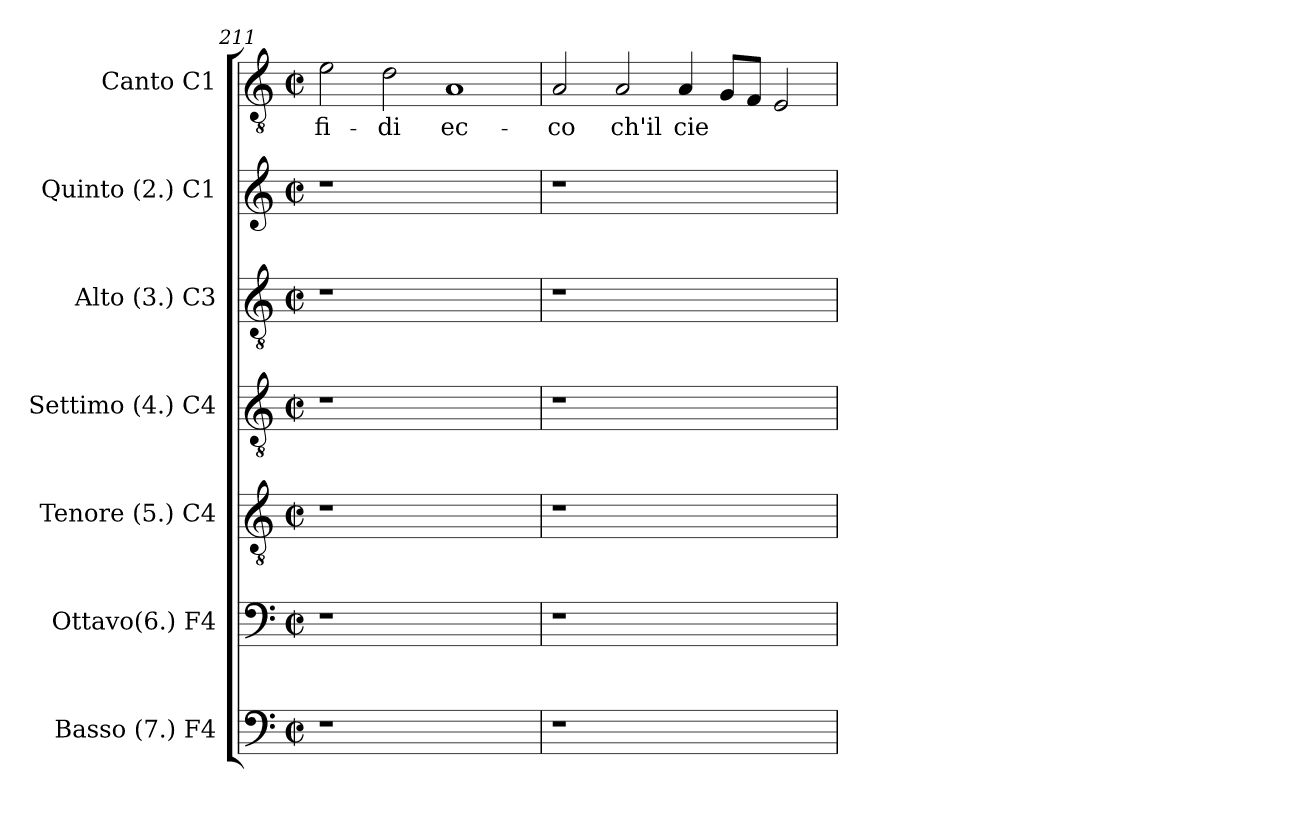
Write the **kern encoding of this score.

**kern	**kern	**kern	**kern	**kern	**kern	**kern	**text
*part7	*part6	*part5	*part4	*part3	*part2	*part1	*part1
*staff7	*staff6	*staff5	*staff4	*staff3	*staff2	*staff1	*staff1
*I"Basso (7.)  F4	*I"Ottavo(6.)  F4	*I"Tenore (5.)  C4	*I"Settimo (4.)  C4	*I"Alto (3.)  C3	*I"Quinto (2.)  C1	*I"Canto  C1	*
*	*	*I'T	*	*I'A	*	*I'C	*
*clefF4	*clefF4	*clefGv2	*clefGv2	*clefGv2	*clefG2	*clefGv2	*
*k[]	*k[]	*k[]	*k[]	*k[]	*k[]	*k[]	*
*C:	*C:	*C:	*C:	*C:	*C:	*C:	*
*M2/2	*M2/2	*M2/2	*M2/2	*M2/2	*M2/2	*M2/2	*
*met(c|)	*met(c|)	*met(c|)	*met(c|)	*met(c|)	*met(c|)	*met(c|)	*
=211	=211	=211	=211	=211	=211	=211	=211
!	!	!	!	!	!	!	!LO:LY:b:cj
1r	1r	1r	1r	1r	1r	2e\	fi-
!	!	!	!	!	!	!	!LO:LY:b:cj
.	.	.	.	.	.	2d\	-di
!	!	!	!	!	!	!	!LO:LY:b:cj
1ryy	1ryy	1ryy	1ryy	1ryy	1ryy	1A	ec-
=212	=212	=212	=212	=212	=212	=212	=212
!	!	!	!	!	!	!	!LO:LY:b:cj
1r	1r	1r	1r	1r	1r	2A/	-co
!	!	!	!	!	!	!	!LO:LY:b:cj
.	.	.	.	.	.	2A/	ch'il
!	!	!	!	!	!	!	!LO:LY:b:cj
1ryy	1ryy	1ryy	1ryy	1ryy	1ryy	4A/	cie-
!	!	!	!	!	!	!	!LO:LY:b:cj
.	.	.	.	.	.	8G/L	--
!	!	!	!	!	!	!	!LO:LY:b:cj
.	.	.	.	.	.	8F/J	--
!	!	!	!	!	!	!	!LO:LY:b:cj
.	.	.	.	.	.	2E/	--
=	=	=	=	=	=	=	=
*-	*-	*-	*-	*-	*-	*-	*-
